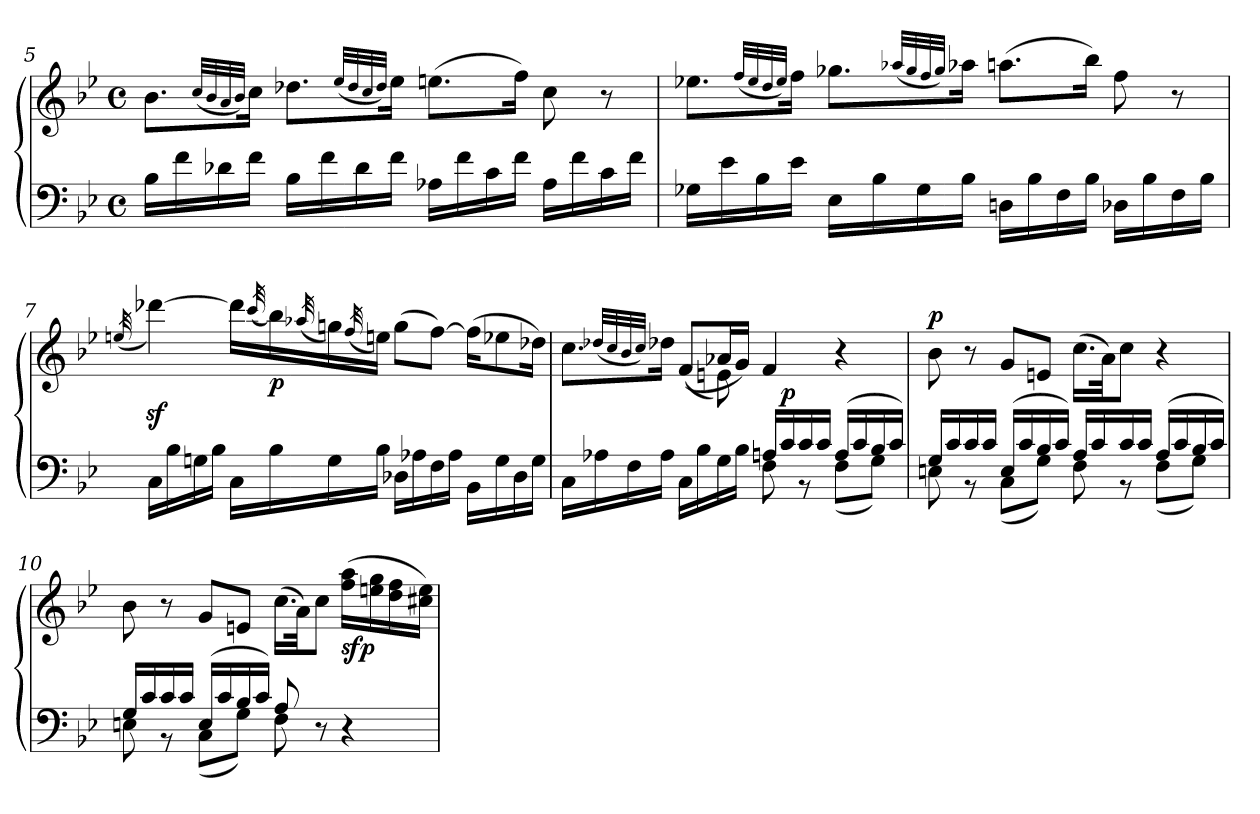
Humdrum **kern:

**kern	**kern	**dynam
*part1	*part1	*part1
*staff2	*staff1	*staff1/2
*clefF4	*clefG2	*
*k[b-e-]	*k[b-e-]	*
*B-:	*B-:	*
*M4/4	*M4/4	*
*met(c)	*met(c)	*
=5	=5	=5
16B-iLL	8.b-iL	.
16f	.	.
16d-Xj	.	.
.	(<32qcc/LLL	.
.	32qb-i/	.
.	32qa/	.
.	32qb-i/JJJ)	.
16fJJ	16ccJk	.
16B-iLL	8.dd-XjL	.
16f	.	.
16d-i	.	.
.	(<32qee-i/LLL	.
.	32qdd-i/	.
.	32qcc/	.
.	32qdd-i/JJJ)	.
16fJJ	16ee-iJk	.
16A-XjLL	(8.eenjL	.
16f	.	.
16c	.	.
16fJJ	16ffJk)	.
16A-iLL	8cc	.
16f	.	.
16c	8r	.
16fJJ	.	.
=6	=6	=6
16G-XjLL	8.ee-XjL	.
16e-i	.	.
16B-i	.	.
.	(<32qff/LLL	.
.	32qee-i/	.
.	32qdd/	.
.	32qee-i/JJJ)	.
16e-iJJ	16ffJk	.
16E-iLL	8.gg-XjL	.
16B-i	.	.
16G-i	.	.
.	(<32qaa-Xj/LLL	.
.	32qgg-i/	.
.	32qff/	.
.	32qgg-i/JJJ)	.
16B-iJJ	16aa-XjJk	.
16DnjLL	(8.aanjL	.
16B-i	.	.
16F	.	.
16B-iJJ	16bb-iJk)	.
16D-XjLL	8ff	.
16B-i	.	.
16F	8r	.
16B-iJJ	.	.
=7	=7	=7
.	(<32qeenj/	.
16CLL	[4ddd-Xz<j)	.
16B-i	.	.
16Gnj	.	.
16B-iJJ	.	.
16CLL	16ddd-iLL]	.
.	(<32qccc/	.
!	!	!LO:DY:b
16B-i	16bb-i)	p
.	(<32qaa-Xj/	.
16Gi	16ggnj)	.
.	(<32qff/	.
16B-iJJ	16eenjJJ)	.
16D-XjLL	(8ggiL	.
16A-Xj	.	.
16F	[8ffJ)	.
16A-iJJ	.	.
16BB-iLL	(16ffKL]	.
16Gi	8ee-Xj	.
16D-i	.	.
16GiJJ	16dd-XjJk)	.
=8	=8	=8
*^	*^	*
2ryy	16CLL	8.ccL	4ryy	.
.	16A-Xj	.	.	.
.	16F	.	.	.
.	.	(<32qdd-Xj/LLL	.	.
.	.	32qcc/	.	.
.	.	32qb-i/	.	.
.	.	32qcc/JJJ)	.	.
.	16A-iJJ	16dd-XjJk	.	.
.	16CLL	((>8fL	8ryy	.
.	16B-i	.	.	.
.	16G	16a-XjL	8enj)	.
.	16B-iJJ	16gJJ)	.	.
16AnjLL	8F	4f	2ryy	.
!	!	!	!	!LO:DY:a=2
16c	.	.	.	p
16c	8r	.	.	.
16cJJ	.	.	.	.
(16ALL	(8FL	4r	.	.
16c	.	.	.	.
16B-i	8GJ)	.	.	.
16cJJ)	.	.	.	.
*	*	*v	*v	*
=9	=9	=9	=9
!	!	!	!LO:DY:a
16GLL	8Enj	8b-i	p
16c	.	.	.
16c	8r	8r	.
16cJJ	.	.	.
(16EiLL	(8CL	8gL	.
16c	.	.	.
16B-i	8GJ)	8enjJ	.
16cJJ)	.	.	.
16ALL	8F	(16.ccLL	.
16c	.	.	.
.	.	32aJk)	.
16c	8r	8ccJ	.
16cJJ	.	.	.
(16ALL	(8FL	4r	.
16c	.	.	.
16B-i	8GJ)	.	.
16cJJ)	.	.	.
=10	=10	=10	=10
16GLL	8Enj	8b-i	.
16c	.	.	.
16c	8r	8r	.
16cJJ	.	.	.
(16EiLL	(8CL	8gL	.
16c	.	.	.
16B-i	8GJ)	8enjJ	.
16cJJ)	.	.	.
8A	8F	(16.ccLL	.
.	.	32aJk)	.
8r	8ryy	8ccJ	.
!	!	!	!LO:DY:b
4r	4ryy	(16aa 16ffLL	sfp
.	.	16gg 16eenj	.
.	.	16ff 16dd	.
.	.	16eei 16cc#XjJJ)	.
*v	*v	*	*
=	=	=
*-	*-	*-
